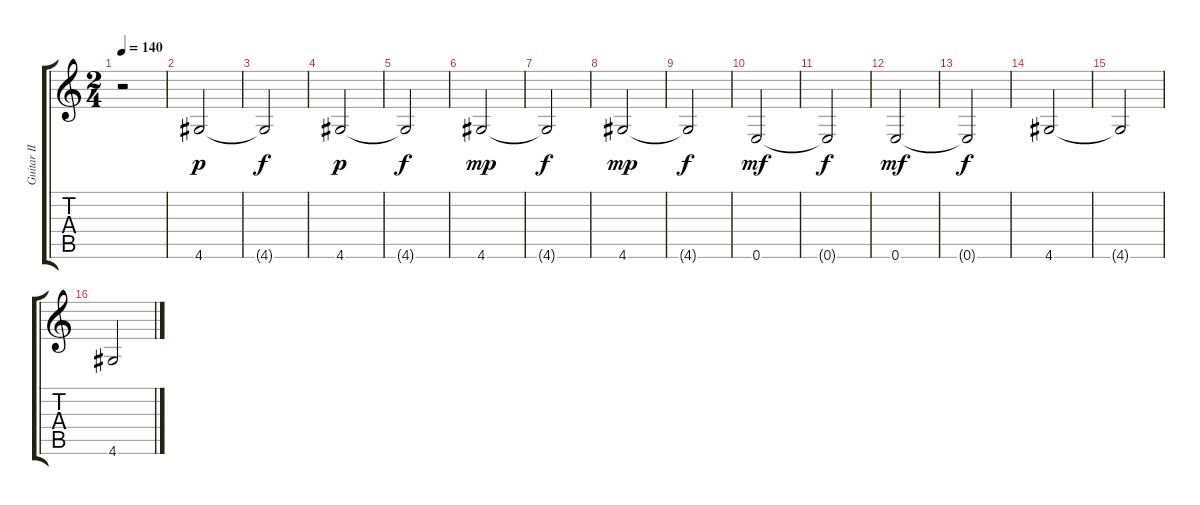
\track ("Guitar II" "Guitar II") {instrument distortionguitar}
\staff {score tabs}
\tuning (E4 B3 G3 D3 A2 E2) {hide}
\ts (2 4)
\tempo 140
\clef g2
\ks c
r.2{dy f} |
4.6.2{dy p} |
4.6{t}.2{dy f} |
4.6.2{dy p} |
4.6{t}.2{dy f} |
4.6.2{dy mp} |
4.6{t}.2{dy f} |
4.6.2{dy mp} |
4.6{t}.2{dy f} |
0.6.2{dy mf} |
0.6{t}.2{dy f} |
0.6.2{dy mf} |
0.6{t}.2{dy f} |
4.6.2 |
4.6{t}.2 |
4.6.2
